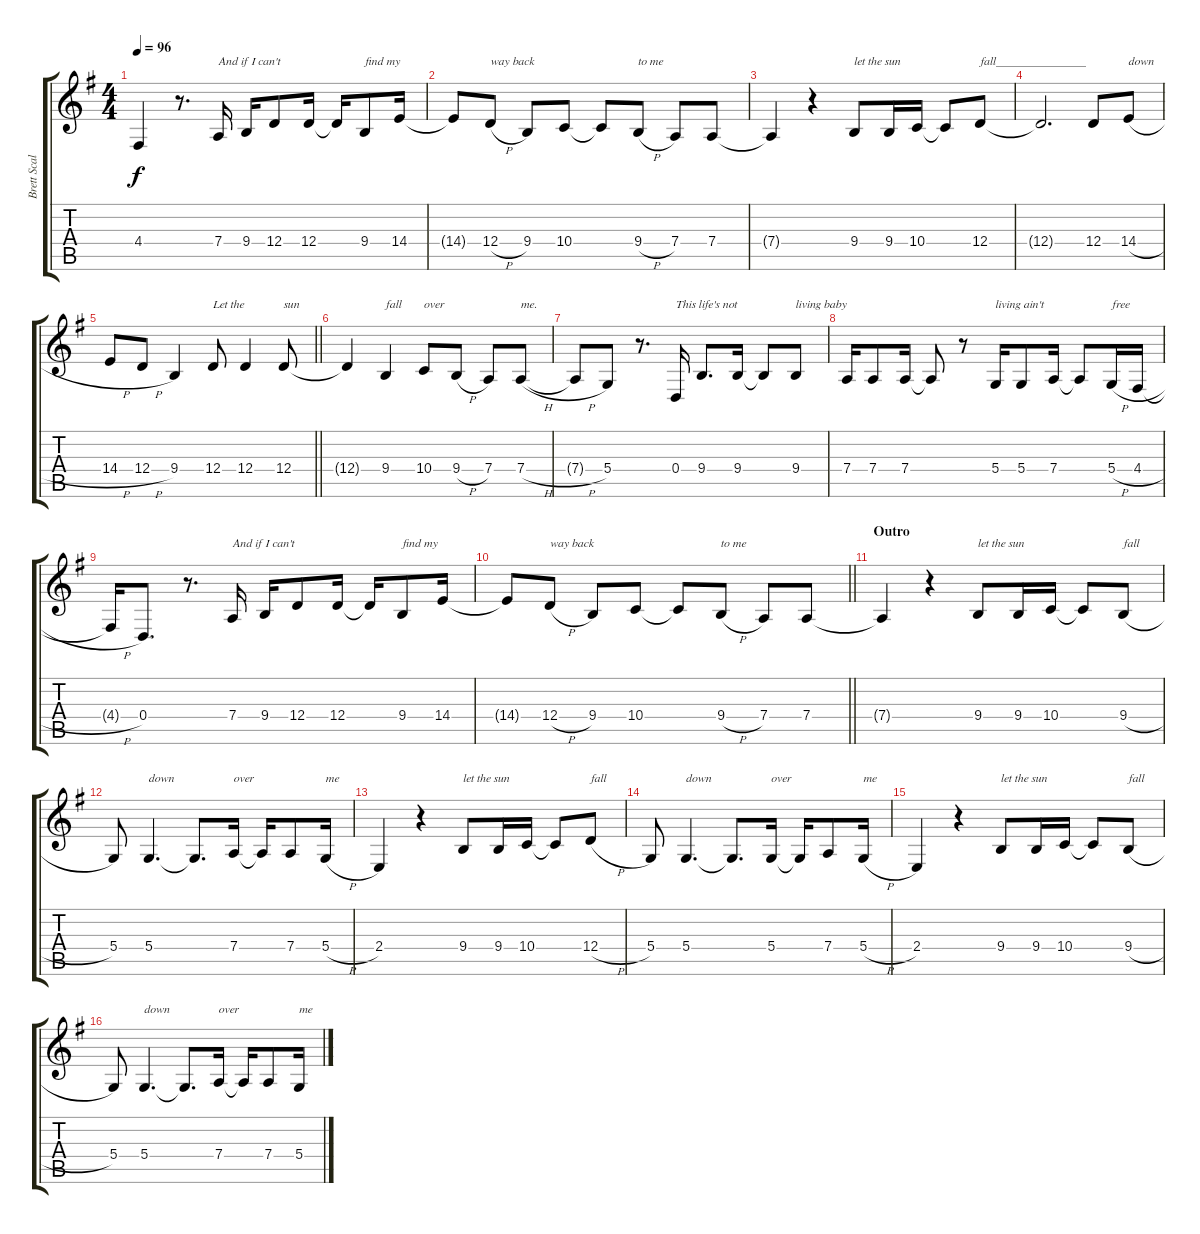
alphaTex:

\track ("Brett Scallions (Lead Vocals)" "Brett Scal") {instrument violin}
\staff {score tabs}
\tuning (E4 B3 G3 D3 A2 E2) {hide}
\ts (4 4)
\tempo 96
\clef g2
\ks g
4.4{t}.4{dy f} r.8{d} 7.4.16{txt "And if I can't"} 9.4.16 12.4.8 12.4.16 12.4{t}.16 9.4.8{txt "find my"} 14.4.16 |
14.4{t}.8 12.4{h}.8{txt "way back"} 9.4.8 10.4.8 10.4{t}.8 9.4{h}.8{txt "to me"} 7.4.8 7.4.8 |
7.4{t}.4 r.4 9.4.8{txt "let the sun"} 9.4.16 10.4.16 10.4{t}.8 12.4.8{txt "fall_______________"} |
12.4{t}.2{d} 12.4.8 14.4{h}.8{txt "down"} |
\barLineRight lightlight
14.4{h}.8 12.4{h}.8 9.4.4 12.4.8{txt "Let the"} 12.4.4 12.4.8{txt "sun"} |
12.4{t}.4 9.4.4{txt "fall"} 10.4.8{txt "over"} 9.4{h}.8 7.4.8 7.4{h}.8{txt "me."} |
7.4{h t}.8 5.4.8 r.8{d} 0.4.16{txt "This life's not"} 9.4.8{d} 9.4.16 9.4{t}.8 9.4.8{txt "living baby"} |
7.4.16 7.4.8 7.4.16 7.4{t}.8 r.8 5.4.16{txt "living ain't"} 5.4.8 7.4.16 7.4{t}.8 5.4{h}.16{txt "free"} 4.4{h}.16 |
4.4{h t}.16 0.4.8{d} r.8{d} 7.4.16{txt "And if I can't"} 9.4.16 12.4.8 12.4.16 12.4{t}.16 9.4.8{txt "find my"} 14.4.16 |
\barLineRight lightlight
14.4{t}.8 12.4{h}.8{txt "way back"} 9.4.8 10.4.8 10.4{t}.8 9.4{h}.8{txt "to me"} 7.4.8 7.4.8 |
\section ("" "Outro")
7.4{t}.4 r.4 9.4.8{txt "let the sun"} 9.4.16 10.4.16 10.4{t}.8 9.4{h}.8{txt "fall"} |
5.4.8 5.4.4{d txt "down"} 5.4{t}.8{d} 7.4.16{txt "over"} 7.4{t}.16 7.4.8 5.4{h}.16{txt "me"} |
2.4.4 r.4 9.4.8{txt "let the sun"} 9.4.16 10.4.16 10.4{t}.8 12.4{h}.8{txt "fall"} |
5.4.8 5.4.4{d txt "down"} 5.4{t}.8{d} 5.4.16{txt "over"} 5.4{t}.16 7.4.8 5.4{h}.16{txt "me"} |
2.4.4 r.4 9.4.8{txt "let the sun"} 9.4.16 10.4.16 10.4{t}.8 9.4{h}.8{txt "fall"} |
5.4.8 5.4.4{d txt "down"} 5.4{t}.8{d} 7.4.16{txt "over"} 7.4{t}.16 7.4.8 5.4.16{txt "me"}
